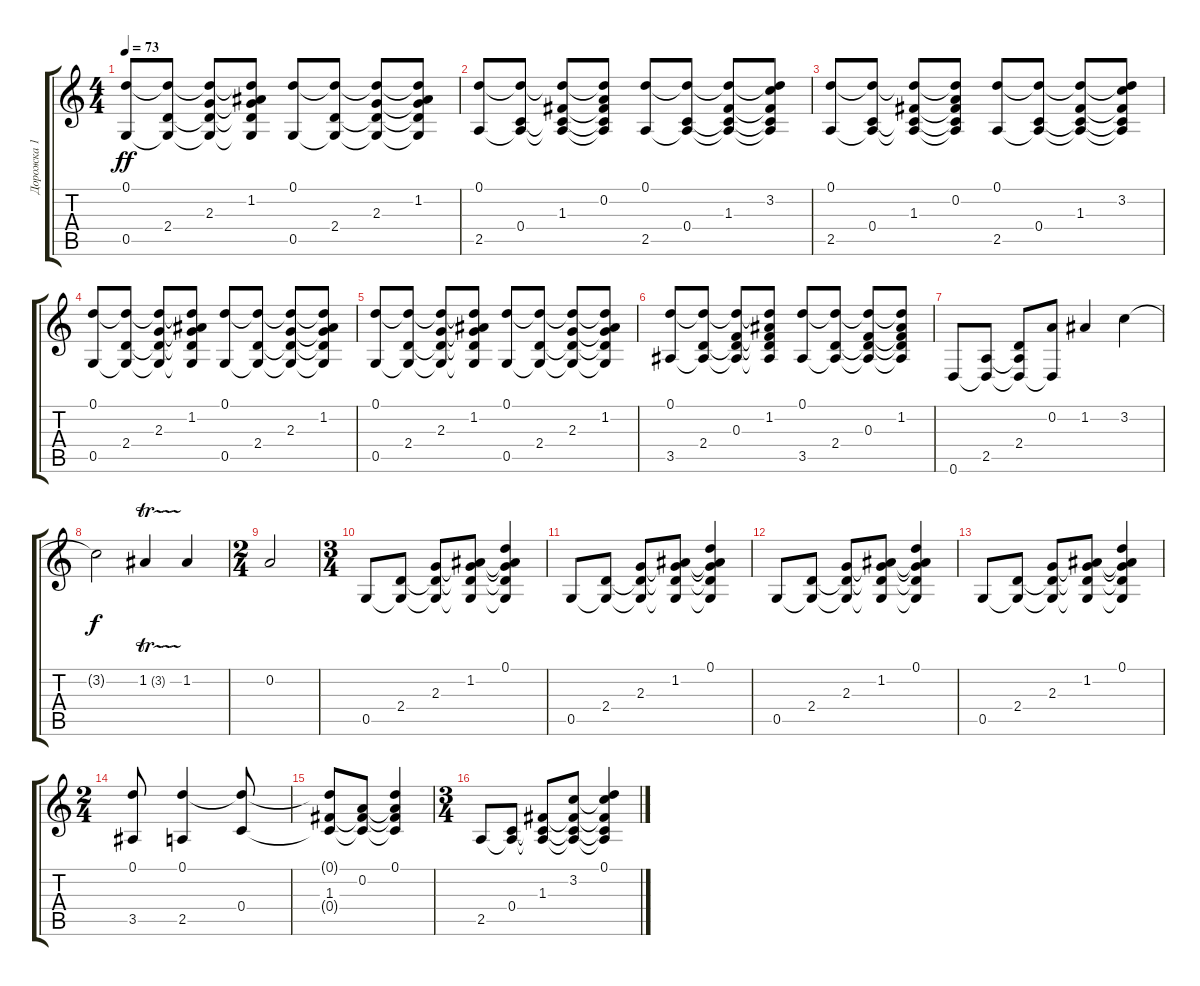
\track ("Дорожка 1" "Дорожка 1") {instrument acousticguitarnylon}
\staff {score tabs}
\tuning (D4 A3 F3 C3 G2 D2) {hide}
\ts (4 4)
\tempo 73
\clef g2
\ks c
(0.1 0.5).8{dy ff} (0.1{t} 2.4 0.5{t}).8 (0.1{t} 2.3 2.4{t} 0.5{t}).8 (0.1{t} 1.2 2.3{t} 2.4{t} 0.5{t}).8 (0.1 0.5).8 (0.1{t} 2.4 0.5{t}).8 (0.1{t} 2.3 2.4{t} 0.5{t}).8 (0.1{t} 1.2 2.3{t} 2.4{t} 0.5{t}).8 |
(0.1 2.5).8 (0.1{t} 0.4 2.5{t}).8 (0.1{t} 1.3 0.4{t} 2.5{t}).8 (0.1{t} 0.2 1.3{t} 0.4{t} 2.5{t}).8 (0.1 2.5).8 (0.1{t} 0.4 2.5{t}).8 (0.1{t} 1.3 0.4{t} 2.5{t}).8 (0.1{t} 3.2 1.3{t} 0.4{t} 2.5{t}).8 |
(0.1 2.5).8 (0.1{t} 0.4 2.5{t}).8 (0.1{t} 1.3 0.4{t} 2.5{t}).8 (0.1{t} 0.2 1.3{t} 0.4{t} 2.5{t}).8 (0.1 2.5).8 (0.1{t} 0.4 2.5{t}).8 (0.1{t} 1.3 0.4{t} 2.5{t}).8 (0.1{t} 3.2 1.3{t} 0.4{t} 2.5{t}).8 |
(0.1 0.5).8 (0.1{t} 2.4 0.5{t}).8 (0.1{t} 2.3 2.4{t} 0.5{t}).8 (0.1{t} 1.2 2.3{t} 2.4{t} 0.5{t}).8 (0.1 0.5).8 (0.1{t} 2.4 0.5{t}).8 (0.1{t} 2.3 2.4{t} 0.5{t}).8 (0.1{t} 1.2 2.3{t} 2.4{t} 0.5{t}).8 |
(0.1 0.5).8 (0.1{t} 2.4 0.5{t}).8 (0.1{t} 2.3 2.4{t} 0.5{t}).8 (0.1{t} 1.2 2.3{t} 2.4{t} 0.5{t}).8 (0.1 0.5).8 (0.1{t} 2.4 0.5{t}).8 (0.1{t} 2.3 2.4{t} 0.5{t}).8 (0.1{t} 1.2 2.3{t} 2.4{t} 0.5{t}).8 |
(0.1 3.5).8 (0.1{t} 2.4 3.5{t}).8 (0.1{t} 0.3 2.4{t} 3.5{t}).8 (0.1{t} 1.2 0.3{t} 2.4{t} 3.5{t}).8 (0.1 3.5).8 (0.1{t} 2.4 3.5{t}).8 (0.1{t} 0.3 2.4{t} 3.5{t}).8 (0.1{t} 1.2 0.3{t} 2.4{t} 3.5{t}).8 |
0.6.8 (2.5 0.6{t}).8 (2.4 2.5{t} 0.6{t}).8 (0.2 0.6{t}).8 1.2.4 3.2.4 |
3.2{t}.2{dy f} 1.2{tr (3 16)}.4 1.2.4 |
\ts (2 4)
0.2.2 |
\ts (3 4)
0.5.8 (2.4 0.5{t}).8 (2.3 2.4{t} 0.5{t}).8 (1.2 2.3{t} 2.4{t} 0.5{t}).8 (0.1 1.2{t} 2.3{t} 2.4{t} 0.5{t}).4 |
0.5.8 (2.4 0.5{t}).8 (2.3 2.4{t} 0.5{t}).8 (1.2 2.3{t} 2.4{t} 0.5{t}).8 (0.1 1.2{t} 2.3{t} 2.4{t} 0.5{t}).4 |
0.5.8 (2.4 0.5{t}).8 (2.3 2.4{t} 0.5{t}).8 (1.2 2.3{t} 2.4{t} 0.5{t}).8 (0.1 1.2{t} 2.3{t} 2.4{t} 0.5{t}).4 |
0.5.8 (2.4 0.5{t}).8 (2.3 2.4{t} 0.5{t}).8 (1.2 2.3{t} 2.4{t} 0.5{t}).8 (0.1 1.2{t} 2.3{t} 2.4{t} 0.5{t}).4 |
\ts (2 4)
(0.1 3.5).8 (0.1 2.5).4 (0.1{t} 0.4).8 |
(0.1{t} 1.3 0.4{t}).8 (0.2 1.3{t} 0.4{t}).8 (0.1 0.2{t} 1.3{t} 0.4{t}).4 |
\ts (3 4)
2.5.8 (0.4 2.5{t}).8 (1.3 0.4{t} 2.5{t}).8 (3.2 1.3{t} 0.4{t} 2.5{t}).8 (0.1 3.2{t} 1.3{t} 0.4{t} 2.5{t}).4
